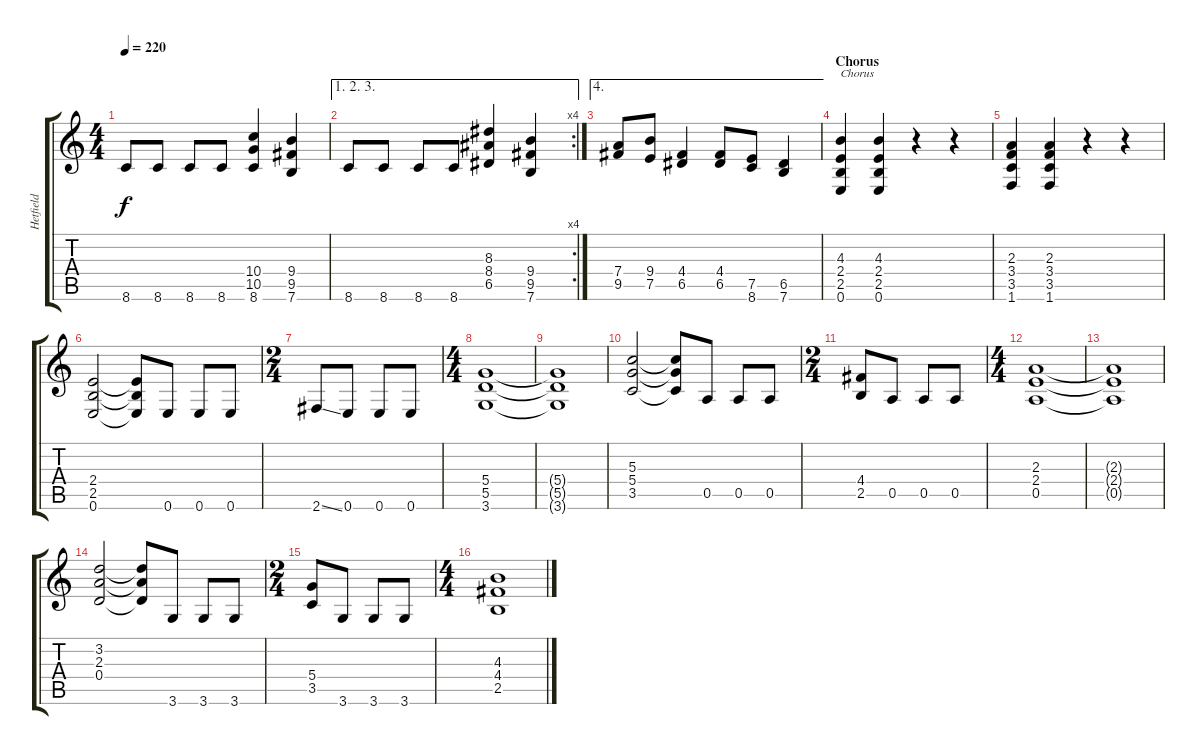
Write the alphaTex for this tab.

\track ("Hetfield" "Hetfield") {instrument distortionguitar}
\staff {score tabs}
\tuning (E4 B3 G3 D3 A2 E2) {hide}
\ts (4 4)
\tempo 220
\clef g2
\ks c
8.6.8{dy f} 8.6.8 8.6.8 8.6.8 (10.4 10.5 8.6).4 (9.4 9.5 7.6).4 |
\ae (1 2 3)
\rc 4
8.6.8 8.6.8 8.6.8 8.6.8 (8.3 8.4 6.5).4 (9.4 9.5 7.6).4 |
\ae 4
(7.4 9.5).8 (9.4 7.5).8 (4.4 6.5).4 (4.4 6.5).8 (7.5 8.6).8 (6.5 7.6).4 |
\section ("" "Chorus")
(4.3 2.4 2.5 0.6).4{txt "Chorus"} (4.3 2.4 2.5 0.6).4 r.4 r.4 |
(2.3 3.4 3.5 1.6).4 (2.3 3.4 3.5 1.6).4 r.4 r.4 |
(2.4 2.5 0.6).2 (2.4{t} 2.5{t} 0.6{t}).8 0.6.8 0.6.8 0.6.8 |
\ts (2 4)
2.6{ss}.8 0.6.8 0.6.8 0.6.8 |
\ts (4 4)
(5.4 5.5 3.6).1 |
(5.4{t} 5.5{t} 3.6{t}).1 |
(5.3 5.4 3.5).2 (5.3{t} 5.4{t} 3.5{t}).8 0.5.8 0.5.8 0.5.8 |
\ts (2 4)
(4.4 2.5).8 0.5.8 0.5.8 0.5.8 |
\ts (4 4)
(2.3 2.4 0.5).1 |
(2.3{t} 2.4{t} 0.5{t}).1 |
(3.2 2.3 0.4).2 (3.2{t} 2.3{t} 0.4{t}).8 3.6.8 3.6.8 3.6.8 |
\ts (2 4)
(5.4 3.5).8 3.6.8 3.6.8 3.6.8 |
\ts (4 4)
(4.3 4.4 2.5).1
